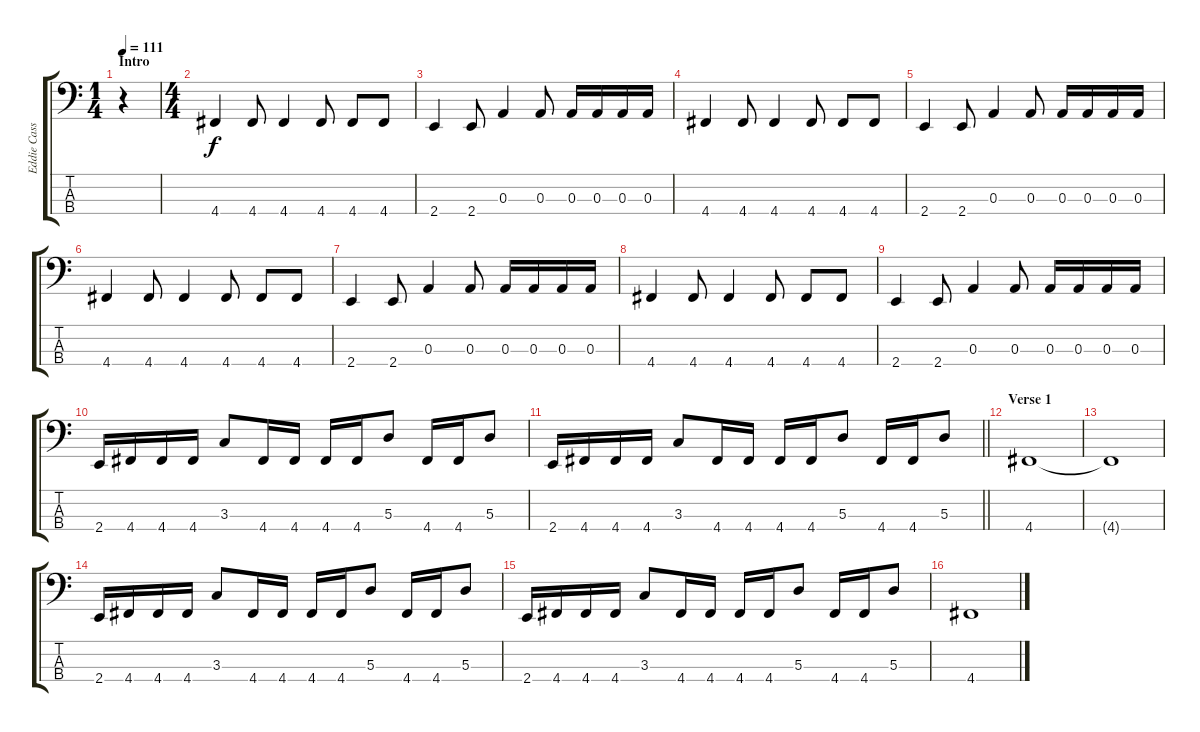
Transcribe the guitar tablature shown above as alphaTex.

\track ("Eddie Cassillas" "Eddie Cass") {instrument electricbasspick}
\staff {score tabs}
\tuning (G2 D2 A1 D1) {hide}
\ts (1 4)
\section ("" "Intro")
\tempo 111
\clef f4
\ks c
r.4{dy f instrument electricbasspick} |
\ts (4 4)
4.4.4 4.4.8 4.4.4 4.4.8 4.4.8 4.4.8 |
2.4.4 2.4.8 0.3.4 0.3.8 0.3.16 0.3.16 0.3.16 0.3.16 |
4.4.4 4.4.8 4.4.4 4.4.8 4.4.8 4.4.8 |
2.4.4 2.4.8 0.3.4 0.3.8 0.3.16 0.3.16 0.3.16 0.3.16 |
4.4.4 4.4.8 4.4.4 4.4.8 4.4.8 4.4.8 |
2.4.4 2.4.8 0.3.4 0.3.8 0.3.16 0.3.16 0.3.16 0.3.16 |
4.4.4 4.4.8 4.4.4 4.4.8 4.4.8 4.4.8 |
2.4.4 2.4.8 0.3.4 0.3.8 0.3.16 0.3.16 0.3.16 0.3.16 |
2.4.16 4.4.16 4.4.16 4.4.16 3.3.8 4.4.16 4.4.16 4.4.16 4.4.16 5.3.8 4.4.16 4.4.16 5.3.8 |
\barLineRight lightlight
2.4.16 4.4.16 4.4.16 4.4.16 3.3.8 4.4.16 4.4.16 4.4.16 4.4.16 5.3.8 4.4.16 4.4.16 5.3.8 |
\section ("" "Verse 1")
4.4.1 |
4.4{t}.1 |
2.4.16 4.4.16 4.4.16 4.4.16 3.3.8 4.4.16 4.4.16 4.4.16 4.4.16 5.3.8 4.4.16 4.4.16 5.3.8 |
2.4.16 4.4.16 4.4.16 4.4.16 3.3.8 4.4.16 4.4.16 4.4.16 4.4.16 5.3.8 4.4.16 4.4.16 5.3.8 |
4.4.1
